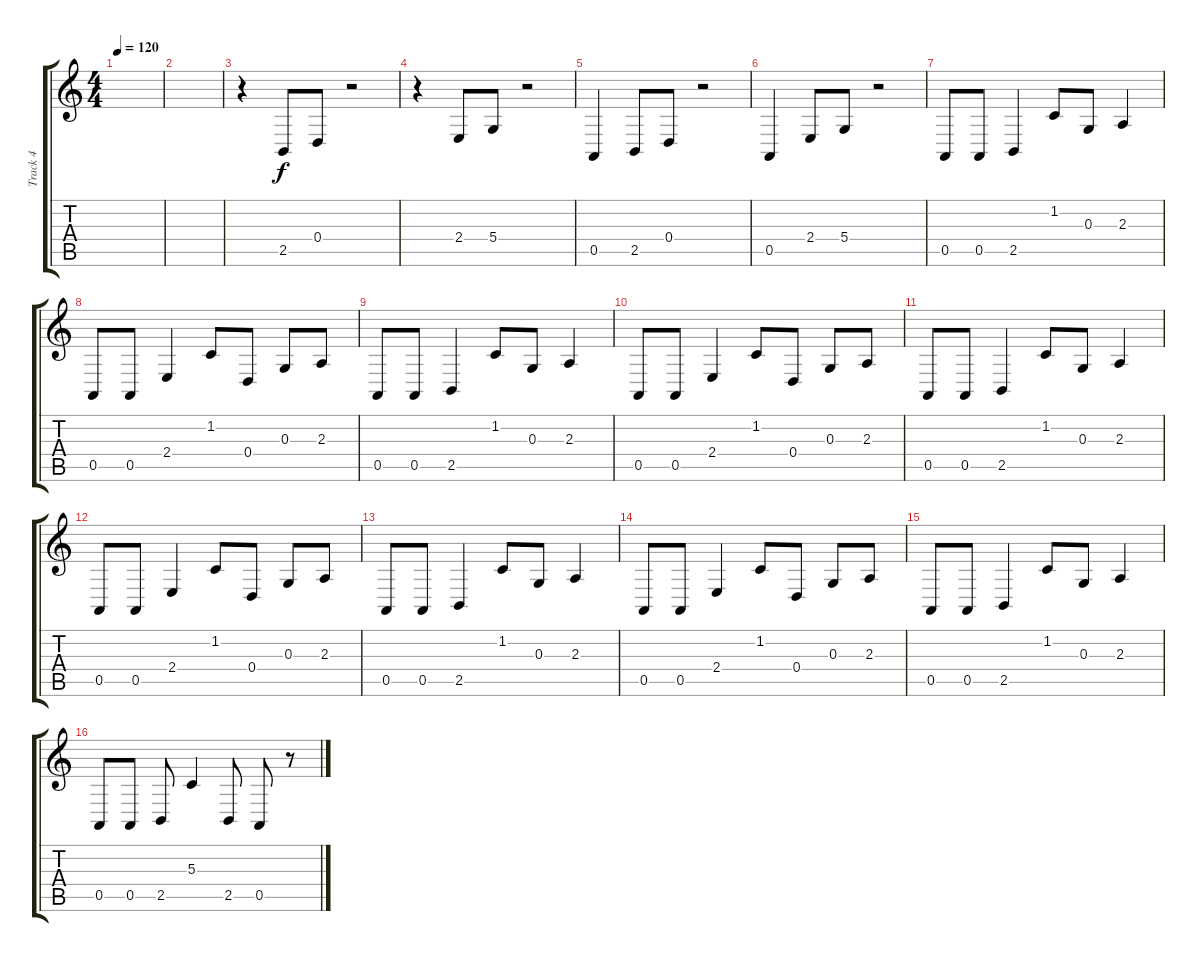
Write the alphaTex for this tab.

\track ("Track 4" "Track 4") {instrument altosax}
\staff {score tabs}
\tuning (E4 B3 G3 D3 A2 E2) {hide}
\ts (4 4)
\tempo 120
\clef g2
\ks c
|
|
r.4 2.5.8 0.4.8 r.2 |
r.4 2.4.8 5.4.8 r.2 |
0.5.4 2.5.8 0.4.8 r.2 |
0.5.4 2.4.8 5.4.8 r.2 |
0.5.8 0.5.8 2.5.4 1.2.8 0.3.8 2.3.4 |
0.5.8 0.5.8 2.4.4 1.2.8 0.4.8 0.3.8 2.3.8 |
0.5.8 0.5.8 2.5.4 1.2.8 0.3.8 2.3.4 |
0.5.8 0.5.8 2.4.4 1.2.8 0.4.8 0.3.8 2.3.8 |
0.5.8 0.5.8 2.5.4 1.2.8 0.3.8 2.3.4 |
0.5.8 0.5.8 2.4.4 1.2.8 0.4.8 0.3.8 2.3.8 |
0.5.8 0.5.8 2.5.4 1.2.8 0.3.8 2.3.4 |
0.5.8 0.5.8 2.4.4 1.2.8 0.4.8 0.3.8 2.3.8 |
0.5.8 0.5.8 2.5.4 1.2.8 0.3.8 2.3.4 |
0.5.8 0.5.8 2.5.8 5.3.4 2.5.8 0.5.8 r.8
